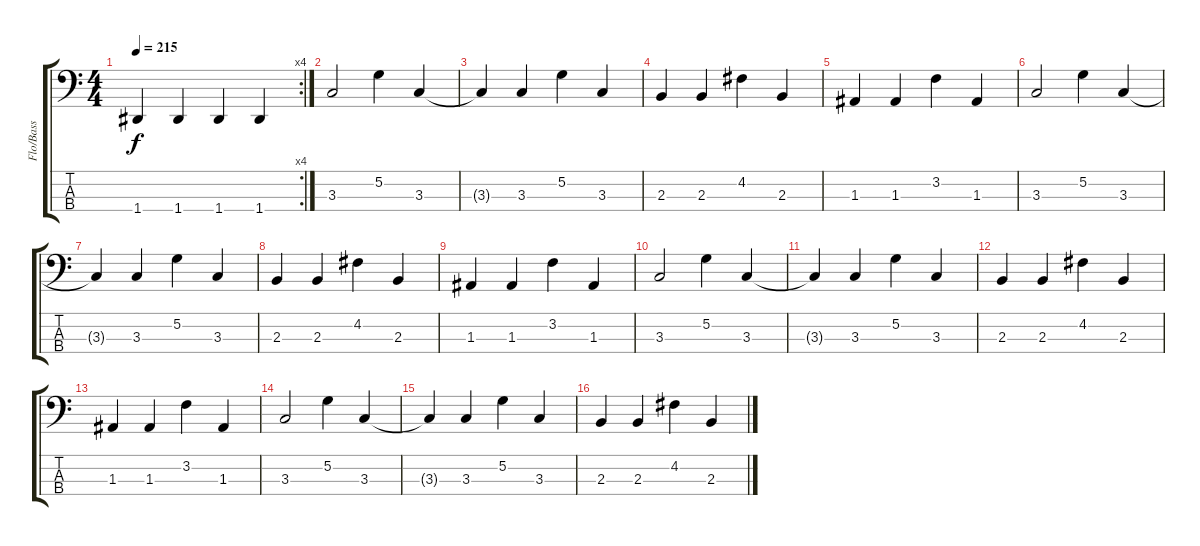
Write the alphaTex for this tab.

\track ("Flo/Bass" "Flo/Bass") {instrument electricbassfinger}
\staff {score tabs}
\tuning (G2 D2 A1 D1) {hide}
\rc 4
\ts (4 4)
\tempo 215
\clef f4
\ks c
1.4.4{dy f} 1.4.4 1.4.4 1.4.4 |
3.3.2 5.2.4 3.3.4 |
3.3{t}.4 3.3.4 5.2.4 3.3.4 |
2.3.4 2.3.4 4.2.4 2.3.4 |
1.3.4 1.3.4 3.2.4 1.3.4 |
3.3.2 5.2.4 3.3.4 |
3.3{t}.4 3.3.4 5.2.4 3.3.4 |
2.3.4 2.3.4 4.2.4 2.3.4 |
1.3.4 1.3.4 3.2.4 1.3.4 |
3.3.2 5.2.4 3.3.4 |
3.3{t}.4 3.3.4 5.2.4 3.3.4 |
2.3.4 2.3.4 4.2.4 2.3.4 |
1.3.4 1.3.4 3.2.4 1.3.4 |
3.3.2 5.2.4 3.3.4 |
3.3{t}.4 3.3.4 5.2.4 3.3.4 |
2.3.4 2.3.4 4.2.4 2.3.4
